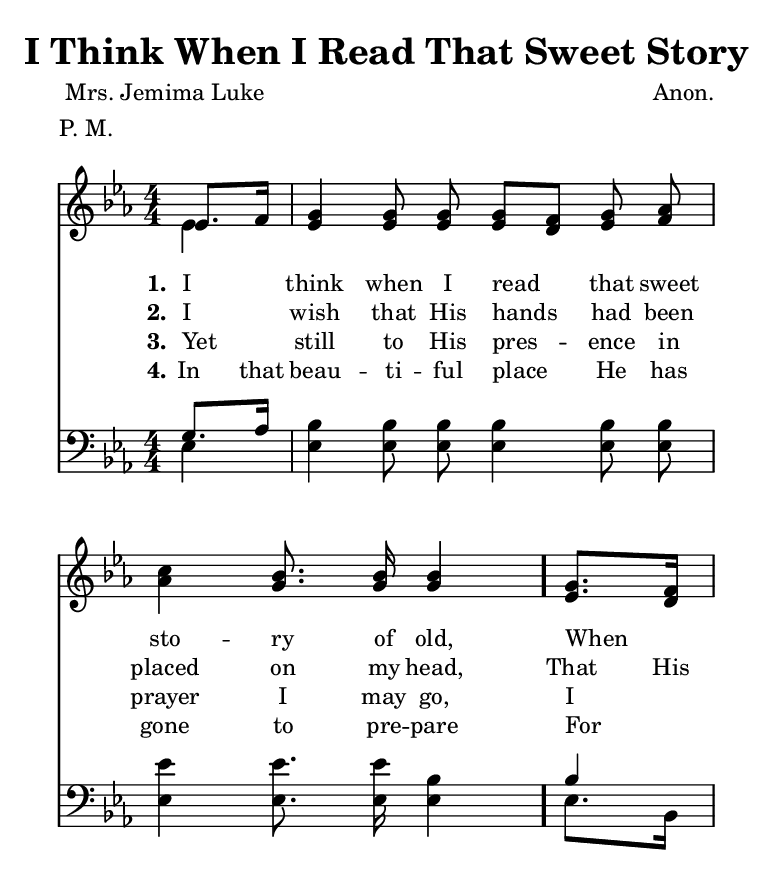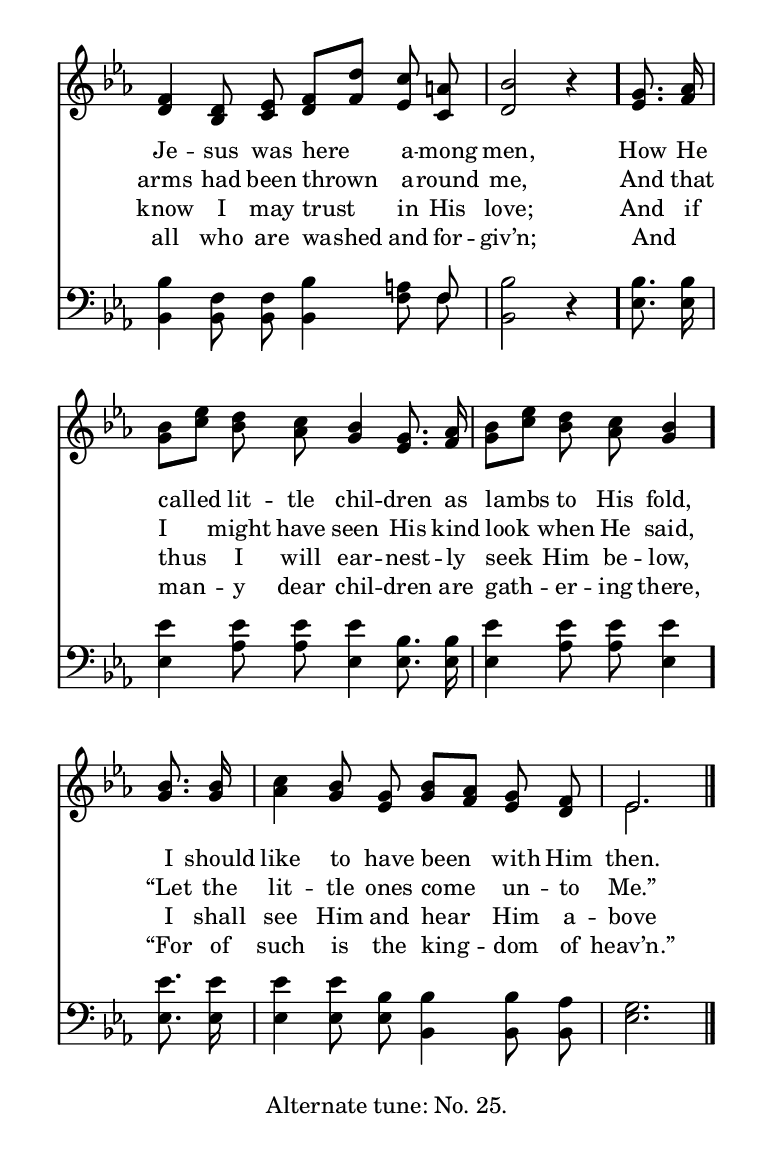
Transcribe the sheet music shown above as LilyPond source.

\include "common/global.ily"
\paper {
  \include "common/paper.ily"
  ragged-bottom = ##t
}

\header{
  %children
  hymnnumber = "309"
  title = "I Think When I Read That Sweet Story"
  tunename = "Sweet Story"
  meter = "P. M."
  poet = " Mrs. Jemima Luke"
  composer = "Anon."
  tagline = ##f
}

global = {
  \include "common/overrides.ily"
  \override Staff.TimeSignature.style = #'numbered
  \time 4/4
  \override Score.MetronomeMark.transparent = ##t % hide all fermata changes too
  \tempo 4=80
  \key ees \major
  \partial 4
  \autoBeamOff
}

notesSoprano = {
\global
\relative c' {

  ees8.[ f16] | g4 g8 g g[ f] g aes | c4 bes8. bes16 bes4
  g8.[ f16] | f4 d8 ees f[ d'] c a | bes2 r4
  g8. aes16 | bes8[ ees] d c bes4 g8. aes16 | bes8[ ees] d c bes4
  bes8. bes16 | c4 bes8 g bes[ aes] g f | ees2.

  \bar "|."

}
}

notesAlto = {
\global
\relative e' {

  ees4 | ees ees8 ees ees[ d] ees f | aes4 g8. g16 g4
  ees8.[ d16] | d4 bes8 c d8[ f] ees c | d2 r4
  ees8. f16 | g8[ c] bes aes g4 ees8. f16 | g8[ c] bes aes g4
  g8. g16 | aes4 g8 ees g[ f] ees d | ees2.

}
}

notesTenor = {
\global
\relative a {

  g8.[ aes16] | bes4 bes8 bes bes4 bes8 bes | ees4 ees8. ees16 bes4
  bes4 | bes f8 f bes4 a8 f | bes2 r4
  bes8. bes16 | ees4 ees8 ees ees4 bes8. bes16 | ees4 ees8 ees ees4
  ees8. ees16 | ees4 ees8 bes bes4 bes8 aes | g2.

}
}

notesBass = {
\global
\relative f {

  ees4 | ees ees8 ees ees4 ees8 ees | ees4 ees8. ees16 ees4
  ees8.[ bes16] | bes4 bes8 bes bes4 f'8 f | bes,2 r4
  ees8. ees16 | ees4 aes8 aes ees4 ees8. ees16 | ees4 aes8 aes ees4
  ees8. ees16 | ees4 ees8 ees bes4 bes8 bes | ees2.

}
}

wordsA = \lyricmode {
\set stanza = "1."

I think when I read that sweet sto -- ry of old, \bar "."
When Je -- sus was here a -- mong men, \bar "."
How He called lit -- tle chil -- dren as lambs to His fold, \bar "."
I should like to have been with Him then. \bar "."

}

wordsB = \lyricmode {
\set stanza = "2."

I wish that His hands had been placed on my head,
\mon That His \moff arms had been thrown a -- round me,
And that I might have seen His kind look when He said,
“Let the lit -- tle ones come un -- to Me.”

}

wordsC = \lyricmode {
\set stanza = "3."

Yet still to His pres -- ence in prayer I may go,
I know I may trust in His love;
And if thus I will ear -- nest -- ly seek Him be -- low,
I shall see Him and hear Him a -- bove

}

wordsD = \lyricmode {
\set stanza = "4."

\mon In that \moff beau -- ti -- ful place He has gone to pre -- pare
For all who are washed and for -- giv’n;
And _ man -- y dear chil -- dren are gath -- er -- ing there,
“For of such is the king -- dom of heav’n.”

}

\score {
  \context ChoirStaff <<
    \context Staff = upper <<
      \set Staff.autoBeaming = ##f
      \set ChoirStaff.systemStartDelimiter = #'SystemStartBar
      \set ChoirStaff.printPartCombineTexts = ##f
      \partcombine #'(2 . 9) \notesSoprano \notesAlto
      \context NullVoice = sopranos { \voiceOne << \notesSoprano >> }
      \context NullVoice = altos { \voiceTwo << \notesAlto >> }
      \context Lyrics = one   \lyricsto sopranos \wordsA
      \context Lyrics = two   \lyricsto sopranos \wordsB
      \context Lyrics = three \lyricsto sopranos \wordsC
      \context Lyrics = four  \lyricsto sopranos \wordsD
    >>
    \context Staff = men <<
      \set Staff.autoBeaming = ##f
      \clef bass
      \set ChoirStaff.printPartCombineTexts = ##f
      \partcombine #'(2 . 9) \notesTenor \notesBass
      \context NullVoice = tenors { \voiceOne << \notesTenor >> }
      \context NullVoice = basses { \voiceTwo << \notesBass >> }
    >>
  >>
  \layout {
    \include "common/layout.ily"
  }
  \midi{
    \include "common/midi.ily"
  }
}

\noPageBreak \markup { \vspace #2 \fill-line { \raise #2 \line { Alternate tune: No. 25. } } }

\version "2.19.49"  % necessary for upgrading to future LilyPond versions.

% vi:set et ts=2 sw=2 ai nocindent syntax=lilypond:
